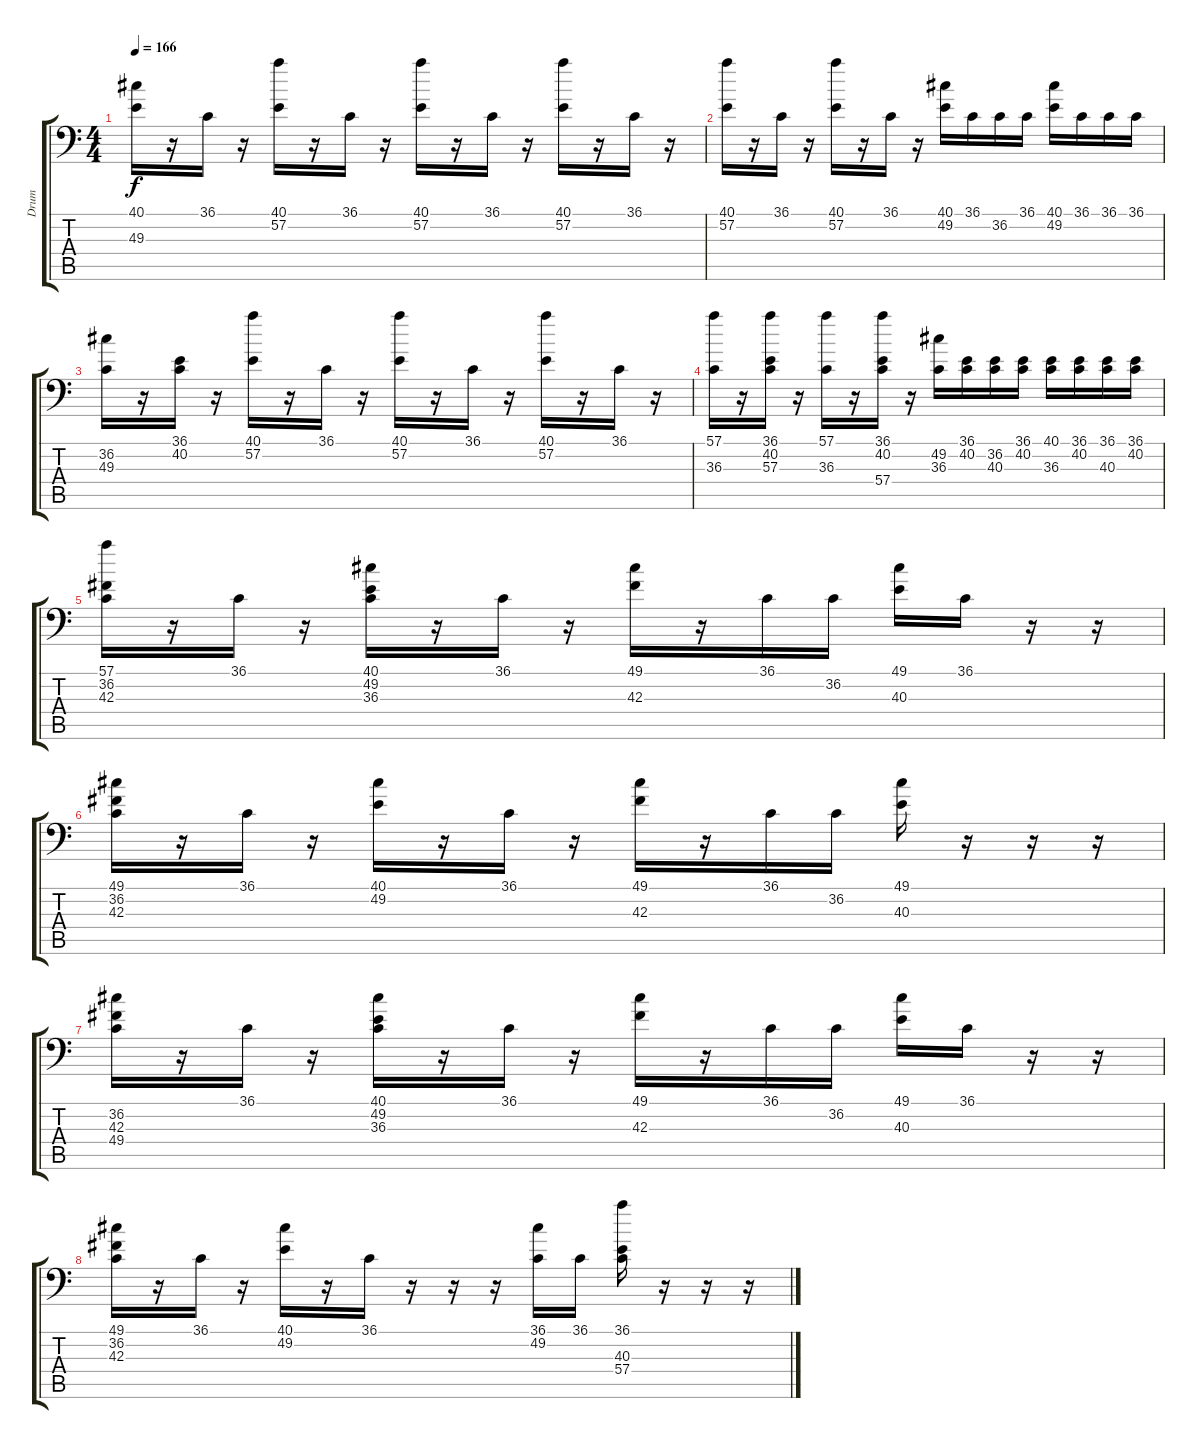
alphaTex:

\track ("Drum" "Drum") {instrument acousticgrandpiano}
\staff {score tabs}
\tuning (C-1 C-1 C-1 C-1 C-1 C-1) {hide}
\ts (4 4)
\tempo 166
\clef f4
\ks c
(40.1 49.3).16{dy f} r.16 36.1.16 r.16 (40.1 57.2).16 r.16 36.1.16 r.16 (40.1 57.2).16 r.16 36.1.16 r.16 (40.1 57.2).16 r.16 36.1.16 r.16 |
(40.1 57.2).16 r.16 36.1.16 r.16 (40.1 57.2).16 r.16 36.1.16 r.16 (40.1 49.2).16 36.1.16 36.2.16 36.1.16 (40.1 49.2).16 36.1.16 36.1.16 36.1.16 |
(36.2 49.3).16 r.16 (36.1 40.2).16 r.16 (40.1 57.2).16 r.16 36.1.16 r.16 (40.1 57.2).16 r.16 36.1.16 r.16 (40.1 57.2).16 r.16 36.1.16 r.16 |
(57.1 36.3).16 r.16 (36.1 40.2 57.3).16 r.16 (57.1 36.3).16 r.16 (36.1 40.2 57.4).16 r.16 (49.2 36.3).16 (36.1 40.2).16 (36.2 40.3).16 (36.1 40.2).16 (40.1 36.3).16 (36.1 40.2).16 (36.1 40.3).16 (36.1 40.2).16 |
(57.1 36.2 42.3).16 r.16 36.1.16 r.16 (40.1 49.2 36.3).16 r.16 36.1.16 r.16 (49.1 42.3).16 r.16 36.1.16 36.2.16 (49.1 40.3).16 36.1.16 r.16 r.16 |
(49.1 36.2 42.3).16 r.16 36.1.16 r.16 (40.1 49.2).16 r.16 36.1.16 r.16 (49.1 42.3).16 r.16 36.1.16 36.2.16 (49.1 40.3).16 r.16 r.16 r.16 |
(36.2 42.3 49.4).16 r.16 36.1.16 r.16 (40.1 49.2 36.3).16 r.16 36.1.16 r.16 (49.1 42.3).16 r.16 36.1.16 36.2.16 (49.1 40.3).16 36.1.16 r.16 r.16 |
(49.1 36.2 42.3).16 r.16 36.1.16 r.16 (40.1 49.2).16 r.16 36.1.16 r.16 r.16 r.16 (36.1 49.2).16 36.1.16 (36.1 40.3 57.4).16 r.16 r.16 r.16
